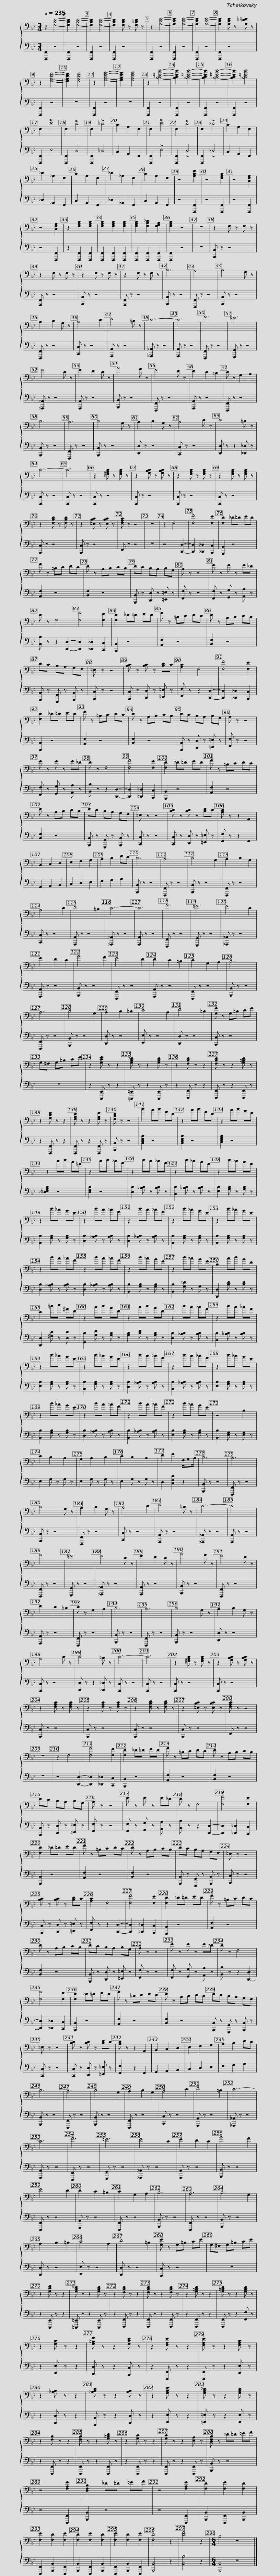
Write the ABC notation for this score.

X:1
%%score { 1 | 2 }
L:1/8
Q:1/4=235
M:3/4
I:linebreak $
K:Bb
V:1 bass
V:2 bass
V:1
 z2 [F,B,D]4- | [F,B,D]2 [F,B,D]4- | [F,B,D]2 [F,B,D]4- | [F,B,D]2 [F,B,D] z [F,=B,D] z | z2 [G,CE]4- | %5
 [G,CE]2 [G,CE]4- | [G,CE]2 [G,CE]4- | [G,CE]2 [G,CE] z [G,_D=E] z | z2 [F,A,DF]4- | [F,A,DF]2 [F,A,DF]4 | %10
 z2 [G,B,EG]4- |$ [G,B,EG]2 [G,B,EG]4 | z2 [B,C=EB]4- | [B,CEB]2 [B,C=EB]4- | [B,CEB]2 [B,C=EB]4- | %15
 [B,CEB]2 [B,C=EB]4 | F,2 !>!E4 | F,2 !>!D4 | F,2 !>!_D4 | C2 A,2 F,2 | %20
 F,2 !>!E4 | F,2 !>!D4 | F,2 !>!_D4 |$ C2 A,2 F,2 | _D2 _A,2 F,2 | %25
 C2 A,2 F,2 | _D2 _A,2 F,2 | C2 A,2 F,2 | z4 [A,CF]2 | z4 [F,A,C]2 | %30
 z4 [C,F,A,]2 | z4 [C,F,A,]2 | z2 [F,A,C]2 [F,A,C]2 | [F,A,C]2 [F,A,C]2 [F,A,C]2 |$ [F,A,C]2 [F,B,_D]2 [F,G,B,]2 | %35
 [F,A,C]2 z4 | z6 | z2 F, z F, z | z2 F, z F, z | z2 F, z F, z | %40
 z2 F, z F, z | B,6 |$ A,6 | B,4 G, z | A,2 B,2 G, z | %45
 A,4 C2 | D4 =B, z | C6- | C6 | F6 | %50
 =E6 |$ E4 C z | E2 D2 C z | G4 F z | E4 D z | %55
 D2 C2 =B,2 | C z G,2 A,2 | B,6 | A,6 |$ B,4 G, z | %60
 A,2 B,2 G, z | A,4 C z | C4 =B, z | C6- | C6 | %65
 z2 [^F,A,C] z [F,A,C] z |$ z2 [G,B,C] z [G,B,C] z | z2 [F,A,C] z [F,A,C] z | z2 [F,A,C] z [F,A,C] z | z2 [F,B,D] z [F,B,D] z | %70
 z2 [=E,B,C] z [E,B,C] z | [F,A,C] z z4 | z6 | z2 F,4 |$ [F,F]4 [F,E]2 | %75
 [F,D]2 _D=D ED | F z =B,C DC | D z A,B, CB, | DC B,A, B,G, | A, z z4 |$ %80
 E z E z E_D | D z F,4 | [F,F]4 [F,E]2 | [F,D]2 _D=D ED | F z =B,C DC | %85
 D z A,B, CB, |$ DC B,A, G,F, | =E, z z4 | [B,C] z [B,C] z [B,D]C | [A,C]2 F,4 | %90
 [F,F]4 [F,E]2 | [F,D]2 _D=D ED | F z =B,C DC |$ D z A,B, CB, | DC B,A, B,G, | %95
 A, z z4 | E z E z E_D | D z F,4 | [F,F]4 [F,E]2 | [F,D]2 _D=D ED |$ %100
 F z =B,C DC | D z A,B, CB, | DC B,A, G,F, | =E, z z4 | [B,C] z [B,C] z [B,D]C | %105
 [A,C] z z2 A,,2 | B,,2 C,2 D,2 |$ E,2 F,2 G,2 | A,2 B,2 DC | B,6 | %110
 A,6 | B,4 G,2 | A,2 B,2 G,2 | A,4 C2 | D4 =B,2 | %115
 C6- |$ C6 | F6 | =E6 | E4 C2 | %120
 E2 D2 C2 | G4 F2 | E4 D2 | D2 C2 =B,2 | C2 G,2 A,2 |$ %125
 B,6 | A,6 | B,4 G,2 | A,2 B,2 =B,2 | C4 A,2 | %130
 D4 =B,2 | [G,E] z G,=B, CE | G,^F, G,=B, CE |$ z2 [G,CE] z z2 | [G,B,_D] z z2 [G,B,D] z | %135
 z2 [F,B,D] z z2 | [F,B,D] z z2 [G,=B,D] z | z2 [G,CE] z z2 | [F,A,D] z z2 [F,A,E] z | [F,B,D] z z4 | %140
 B2 AB FD |$ z2 AB FD | z2 AB GE | z2 AB G=E | z2 AB _AF | %145
 z2 BA _AF | z2 B_A GE |$ z2 B_A GE | z2 B_A GE | z2 BA _AF | %150
 z2 BA _AF | z2 B_A GE | z2 B_A GE |$ z2 BA _AF | z2 BA _AF | %155
 z2 B_A GE | z2 B_A GE | B,2 AB GD |$ C2 =Bc ^FD | z2 AB GD | %160
 z2 AB GD | z2 BA _AF | z2 BA _AF | z2 B_A GE |$ z2 B_A GE | %165
 z2 BA _AF | z2 BA _AF | z2 B_A GE | z2 B_A GE |$ z2 BA _AF | %170
 z2 BA _AF | z2 B_A GE | z4 B,2 | C2 B,2 A,2 | G,2 A,2 B,2 |$ %175
 C2 B,2 A,2 | D2 E2 F,/G,A,/ | B,6 | A,6 | B,4 G, z | %180
 A,2 B,2 G, z | A,4 C2 | D4 =B, z |$ C6- | C6 | %185
 F6 | =E6 | E4 C z | E2 D2 C z | G4 F z | %190
 E4 D z |$ D2 C2 =B,2 | C z G,2 A,2 | B,6 | A,6 | %195
 B,4 G, z | A,2 B,2 G, z | A,4 C z | C4 =B, z |$ C6- | %200
 C6 | z2 [^F,A,C] z [F,A,C] z | z2 [G,B,C] z [G,B,C] z | z2 [F,A,C] z [F,A,C] z | z2 [F,A,C] z [F,A,C] z | %205
 z2 [F,B,D] z [F,B,D] z |$ z2 [=E,B,C] z [E,B,C] z | [F,A,C] z z4 | z6 | z2 F,4 | %210
 [F,F]4 [F,E]2 | [F,D]2 _D=D ED | F z =B,C DC | D z A,B, CB, |$ DC B,A, B,G, | %215
 A, z z4 | E z E z E_D | D z F,4 | [F,F]4 [F,E]2 | [F,D]2 _D=D ED | %220
 F z =B,C DC |$ D z A,B, CB, | DC B,A, G,F, | =E, z z4 | [B,C] z [B,C] z [B,D]C | %225
 [A,C]2 F,4 | [F,F]4 [F,E]2 | [F,D]2 _D=D ED |$ F z =B,C DC | D z A,B, CB, | %230
 DC B,A, B,G, | A, z z4 | E z E z E_D | D z F,4 | [F,F]4 [F,E]2 |$ %235
 [F,D]2 _D=D ED | F z =B,C DC | D z A,B, CB, | DC B,A, G,F, | =E, z z4 | %240
 [B,C] z [B,C] z [B,D]C |$ [A,C] z z2 A,,2 | B,,2 C,2 D,2 | E,2 F,2 G,2 | A,2 B,2 DC | %245
 B,6 | A,6 | B,4 G,2 | A,2 B,2 G,2 | A,4 C2 | %250
 D4 =B,2 |$ C6- | C6 | F6 | =E6 | %255
 E4 C2 | E2 D2 C2 | G4 F2 | E4 D2 | D2 C2 =B,2 |$ %260
 C2 G,2 A,2 | B,6 | A,6 | B,4 G,2 | A,2 B,2 =B,2 | %265
 C4 A,2 | D4 =B,2 | [G,E] z G,=B, CE |$ G,^F, G,=B, CE | z2 [G,CE] z z2 | %270
 [G,B,_D] z z2 [G,B,D] z | z2 [F,B,D] z z2 | [F,B,D] z z2 [F,B,D] z | z2 [G,=B,D] z z2 | [G,=B,D] z z2 [G,B,D] z |$ %275
 z2 [G,C] z z2 | [G,=B,F] z z2 [G,CE] z | z2 [F,A,E] z z2 | [F,A,E] z z2 [F,A,C] z | z2 [_A,B,] z z2 | %280
 [_A,B,D] z z2 [A,B,] z | z2 [G,B,E] z z2 |$ [G,B,_D] z z2 [G,B,D] z | z2 [F,B,] z z2 | [F,B,] z z2 [G,=B,D] z | %285
 z2 [G,C] z z2 | [G,C] z z2 [E,A,] z | [D,F,B,] z _D=D =EF | z4 [F,A,E]2 |$ [D,F,B,]2 _D=D =EF | %290
 z4 [F,A,E]2 | [F,D]2 [F,E]2 [F,D]2 | [F,E]2 [F,D]2 [F,E]2 | [F,D]2 [F,E]2 [F,D]2 | [F,E]2 [F,D]2 [F,E]2 | %295
 [F,D]4 z2 | [DF]4 z2 |[M:6/4] B,4 z8 |] %298
V:2
 [F,,,F,,]2 z4 | [F,,,F,,]2 z4 | [F,,,F,,]2 z4 | [F,,,F,,]2 z4 | [F,,,F,,]2 z4 | %5
 [F,,,F,,]2 z4 | [F,,,F,,]2 z4 | [F,,,F,,]2 z4 | [F,,,F,,]2 z4 | z6 | %10
 [F,,,F,,]2 z4 |$ z6 | [F,,,F,,]2 z4 | [F,,,F,,]2 z4 | [F,,,F,,]2 z4 | %15
 [F,,,F,,]2 z4 | [F,,,F,,]2 E,4 | [F,,,F,,]2 D,4 | [F,,,F,,]2 _D,4 | C,2 A,,2 F,,2 | %20
 [F,,,F,,]2 !>!E,4 | [F,,,F,,]2 !>!D,4 | [F,,,F,,]2 !>!_D,4 |$ C,2 A,,2 F,,2 | _D,2 _A,,2 F,,2 | %25
 C,2 A,,2 F,,2 | _D,2 _A,,2 F,,2 | C,2 A,,2 F,,2 | z4 [F,,,F,,]2 | z4 [F,,,F,,]2 | %30
 z4 [F,,,F,,]2 | z4 [F,,,F,,]2 | z2 [F,,,F,,]2 [F,,,F,,]2 | [F,,,F,,]2 [F,,,F,,]2 [F,,,F,,]2 |$ [F,,,F,,]2 [F,,,F,,]2 [F,,,F,,]2 | %35
 [F,,,F,,]2 z4 | z6 | [B,,,B,,] z z4 | [A,,,F,,] z z4 | [B,,,B,,] z z4 | %40
 [A,,,F,,] z z4 | [B,,,B,,] z z4 |$ [F,,,F,,] z z4 | [B,,,B,,] z z4 | [F,,,F,,] z z4 | %45
 [C,,C,] z z4 | [A,,,A,,] z z4 | [_A,,,_A,,] z z4 | [A,,,A,,] z z4 | [F,,,F,,] z z4 | %50
 [G,,,G,,] z z4 |$ [_A,,,_A,,] z z4 | [A,,,A,,] z z4 | [B,,,B,,] z z4 | [F,,,F,,] z z4 | %55
 [A,,,A,,] z z4 | [F,,,F,,] z z4 | [B,,,B,,] z z4 | [F,,,F,,] z z4 |$ [B,,,B,,] z z4 | %60
 [D,,D,] z z4 | [C,,C,] z z4 | [D,,D,] z z2 [_D,,_D,] z | [C,,C,] z z4 | [C,,C,] z z4 | %65
 [C,,C,] z z4 |$ [C,,C,] z z4 | [C,,C,] z z4 | [C,,C,] z z4 | [C,,C,] z z4 | %70
 [C,,C,] z z4 | F,, z z4 | z6 | z4 [D,,D,]2- |$ [D,,D,]2 [_D,,_D,]2 [C,,C,]2 | %75
 [B,,,B,,]2 z4 | [A,,F,]2 z4 | [B,,F,]2 z4 | [B,,,B,,] z [D,,D,] z [=E,,=E,] z | [F,,F,] z z4 |$ %80
 [F,,F,] z [G,,G,] z [A,,A,] z | [B,,B,] z z2 [D,,D,]2- | [D,,D,]2 [_D,,_D,]2 [C,,C,]2 | [B,,,B,,]2 z4 | [A,,F,]2 z4 | %85
 [B,,F,]2 z4 |$ [B,,,B,,] z [G,,,G,,] z [B,,,B,,] z | [C,,C,] z z4 | [C,,C,] z [D,,D,] z [=E,,=E,] z | [F,,F,] z z2 [D,,D,]2- | %90
 [D,,D,]2 [_D,,_D,]2 [C,,C,]2 | [B,,,B,,]2 z4 | [A,,F,]2 z4 |$ [B,,F,]2 z4 | [B,,,B,,] z [D,,D,] z [=E,,=E,] z | %95
 [F,,F,] z z4 | [F,,F,] z [G,,G,] z [A,,A,] z | [B,,B,] z z2 [D,,D,]2- | [D,,D,]2 [_D,,_D,]2 [C,,C,]2 | [B,,,B,,]2 z4 |$ %100
 [A,,F,]2 z4 | [B,,F,]2 z4 | [B,,,B,,] z [G,,,G,,] z [B,,,B,,] z | [C,,C,] z z4 | [C,,C,] z [D,,D,] z [=E,,=E,] z | %105
 [F,,F,] z z2 F,,2 | G,,2 A,,2 B,,2 |$ C,2 D,2 E,2 | F,2 G,2 A,2 | [B,,,B,,] z z4 | %110
 [F,,,F,,] z z4 | [B,,,B,,] z z4 | [F,,,F,,] z z4 | [C,,C,] z z4 | [A,,,A,,] z z4 | %115
 [_A,,,_A,,] z z4 |$ [A,,,A,,] z z4 | [F,,,F,,] z z4 | [G,,,G,,] z z4 | [_A,,,_A,,] z z4 | %120
 [A,,,A,,] z z4 | [B,,,B,,] z z4 | [F,,,F,,] z z4 | [A,,,A,,] z z4 | [F,,,F,,] z z4 |$ %125
 [B,,,B,,] z z4 | [F,,,F,,] z z4 | [B,,,B,,] z z4 | [D,,D,] z z4 | [E,,E,] z z4 | %130
 [D,,D,] z z4 | [C,,C,] z z4 | z6 |$ z2 [E,,,E,,] z z2 | [=E,,,=E,,] z z2 [E,,,E,,] z | %135
 z2 [F,,,F,,] z z2 | [F,,,F,,] z z2 [F,,,F,,] z | z2 [F,,,F,,] z z2 | [F,,,F,,] z z2 [F,,,F,,] z | [B,,,B,,] z z4 | %140
 [B,,D,F,B,]2 z4 |$ [B,,D,F,B,]2 z4 | [C,E,G,B,]2 z4 | [_D,=E,G,B,]2 z4 | [D,F,B,]2 z4 | %145
 [D,B,]2 [_A,B,] z [A,B,] z | [B,,B,]2 [_A,B,] z [A,B,] z |$ [E,B,]2 [G,B,] z [G,B,] z | [B,,B,]2 [G,B,] z [G,B,] z | [D,B,]2 [_A,B,] z [A,B,] z | %150
 [D,B,]2 [_A,B,] z [A,B,] z | [B,,B,]2 [G,B,] z [G,B,] z | [B,,B,]2 [G,B,] z [G,B,] z |$ [D,B,]2 [_A,B,] z [A,B,] z | [D,B,]2 [_A,B,] z [A,B,] z | %155
 [B,,B,]2 [G,B,] z [G,B,] z | [B,,B,]2 [G,_D] z G, z | [D,,D,]2 [B,D] z [B,D] z |$ [D,,D,]2 [^F,C] z [D,C] z | [G,,B,]2 [G,D] z [G,B,] z | %160
 [G,B,]2 [B,D] z [G,B,] z | [D,B,]2 [_A,B,] z [A,B,] z | [B,,B,]2 [_A,B,] z [A,B,] z | [E,B,]2 [G,B,] z [G,B,] z |$ [B,,B,]2 [G,B,] z [G,B,] z | %165
 [D,B,]2 [_A,B,] z [A,B,] z | [B,,B,]2 [_A,B,] z [A,B,] z | [E,B,]2 [G,B,] z [G,B,] z | [B,,B,]2 [G,B,] z [G,B,] z |$ [D,B,]2 [_A,B,] z [A,B,] z | %170
 [B,,B,]2 [_A,B,] z [A,B,] z | [E,B,]2 [G,B,] z [G,B,] z | [B,,B,]2 [E,G,] z [E,G,] z | E,2 G, z G, z | E,2 G, z G, z |$ %175
 E,2 G, z G, z | D,2 [C,F,C]2 z2 | [B,,,B,,] z z4 | [F,,,F,,] z z4 | [B,,,B,,] z z4 | %180
 [F,,,F,,] z z4 | [C,,C,] z z4 | [A,,,A,,] z z4 |$ [_A,,,_A,,] z z4 | [A,,,A,,] z z4 | %185
 [F,,,F,,] z z4 | [G,,,G,,] z z4 | [_A,,,_A,,] z z4 | [A,,,A,,] z z4 | [B,,,B,,] z z4 | %190
 [F,,,F,,] z z4 |$ [A,,,A,,] z z4 | [F,,,F,,] z z4 | [B,,,B,,] z z4 | [F,,,F,,] z z4 | %195
 [B,,,B,,] z z4 | [D,,D,] z z4 | [C,,C,] z z4 | [D,,D,] z z2 [_D,,_D,] z |$ [C,,C,] z z4 | %200
 [C,,C,] z z4 | [C,,C,] z z4 | [C,,C,] z z4 | [C,,C,] z z4 | [C,,C,] z z4 | %205
 [C,,C,] z z4 |$ [C,,C,] z z4 | F,, z z4 | z6 | z4 [D,,D,]2- | %210
 [D,,D,]2 [_D,,_D,]2 [C,,C,]2 | [B,,,B,,]2 z4 | [A,,F,]2 z4 | [B,,F,]2 z4 |$ [B,,,B,,] z [D,,D,] z [=E,,=E,] z | %215
 [F,,F,] z z4 | [F,,F,] z [G,,G,] z [A,,A,] z | [B,,B,] z z2 [D,,D,]2- | [D,,D,]2 [_D,,_D,]2 [C,,C,]2 | [B,,,B,,]2 z4 | %220
 [A,,F,]2 z4 |$ [B,,F,]2 z4 | [B,,,B,,] z [G,,,G,,] z [B,,,B,,] z | [C,,C,] z z4 | [C,,C,] z [D,,D,] z [=E,,=E,] z | %225
 [F,,F,] z z2 [D,,D,]2- | [D,,D,]2 [_D,,_D,]2 [C,,C,]2 | [B,,,B,,]2 z4 |$ [A,,F,]2 z4 | [B,,F,]2 z4 | %230
 [B,,,B,,] z [D,,D,] z [=E,,=E,] z | [F,,F,] z z4 | [F,,F,] z [G,,G,] z [A,,A,] z | [B,,B,] z z2 [D,,D,]2- | [D,,D,]2 [_D,,_D,]2 [C,,C,]2 |$ %235
 [B,,,B,,]2 z4 | [A,,F,]2 z4 | [B,,F,]2 z4 | [B,,,B,,] z [G,,,G,,] z [B,,,B,,] z | [C,,C,] z z4 | %240
 [C,,C,] z [D,,D,] z [=E,,=E,] z |$ [F,,F,]2 z2 F,,2 | G,,2 A,,2 B,,2 | C,2 D,2 E,2 | F,2 G,2 A,2 | %245
 [B,,,B,,] z z4 | [F,,,F,,] z z4 | [B,,,B,,] z z4 | [F,,,F,,] z z4 | [C,,C,] z z4 | %250
 [A,,,A,,] z z4 |$ [_A,,,_A,,] z z4 | [A,,,A,,] z z4 | [F,,,F,,] z z4 | [G,,,G,,] z z4 | %255
 [_A,,,_A,,] z z4 | [A,,,A,,] z z4 | [B,,,B,,] z z4 | [F,,,F,,] z z4 | [A,,,A,,] z z4 |$ %260
 [F,,,F,,] z z4 | [B,,,B,,] z z4 | [F,,,F,,] z z4 | [B,,,B,,] z z4 | [D,,D,] z z4 | %265
 [E,,E,] z z4 | [D,,D,] z z4 | [C,,C,] z z4 |$ z6 | z2 [E,,,E,,] z z2 | %270
 [=E,,,=E,,] z z2 [E,,,E,,] z | z2 [F,,,F,,] z z2 | [F,,,F,,] z z2 [F,,,F,,] z | z2 [F,,,F,,] z z2 | [F,,,F,,] z z2 [F,,F,] z |$ %275
 z2 [E,,E,] z z2 | [D,,D,] z z2 [C,,C,] z | z2 [F,,,F,,] z z2 | [F,,,F,,] z z2 [E,,E,] z | z2 [D,,D,] z z2 | %280
 [B,,,B,,] z z2 [D,,D,] z | z2 [E,,E,] z z2 |$ [=E,,=E,] z z2 [E,,E,] z | z2 [F,,,F,,] z z2 | [F,,,F,,] z z2 [F,,,F,,] z | %285
 z2 [F,,,F,,] z z2 | [F,,,F,,] z z2 [F,,,F,,] z | [B,,,B,,] z z4 | z4 [F,,,F,,]2 |$ [B,,,B,,]2 z4 | %290
 z4 [F,,,F,,]2 | [B,,,B,,]2 [F,,,F,,]2 [B,,,B,,]2 | [F,,,F,,]2 [B,,,B,,]2 [F,,,F,,]2 | [B,,,B,,]2 [F,,,F,,]2 [B,,,B,,]2 | [F,,,F,,]2 [B,,,B,,]2 [F,,,F,,]2 | %295
 [B,,,B,,]4 z2 | [B,,B,]4 z2 |[M:6/4] [B,,,B,,]4 z8 |] %298
